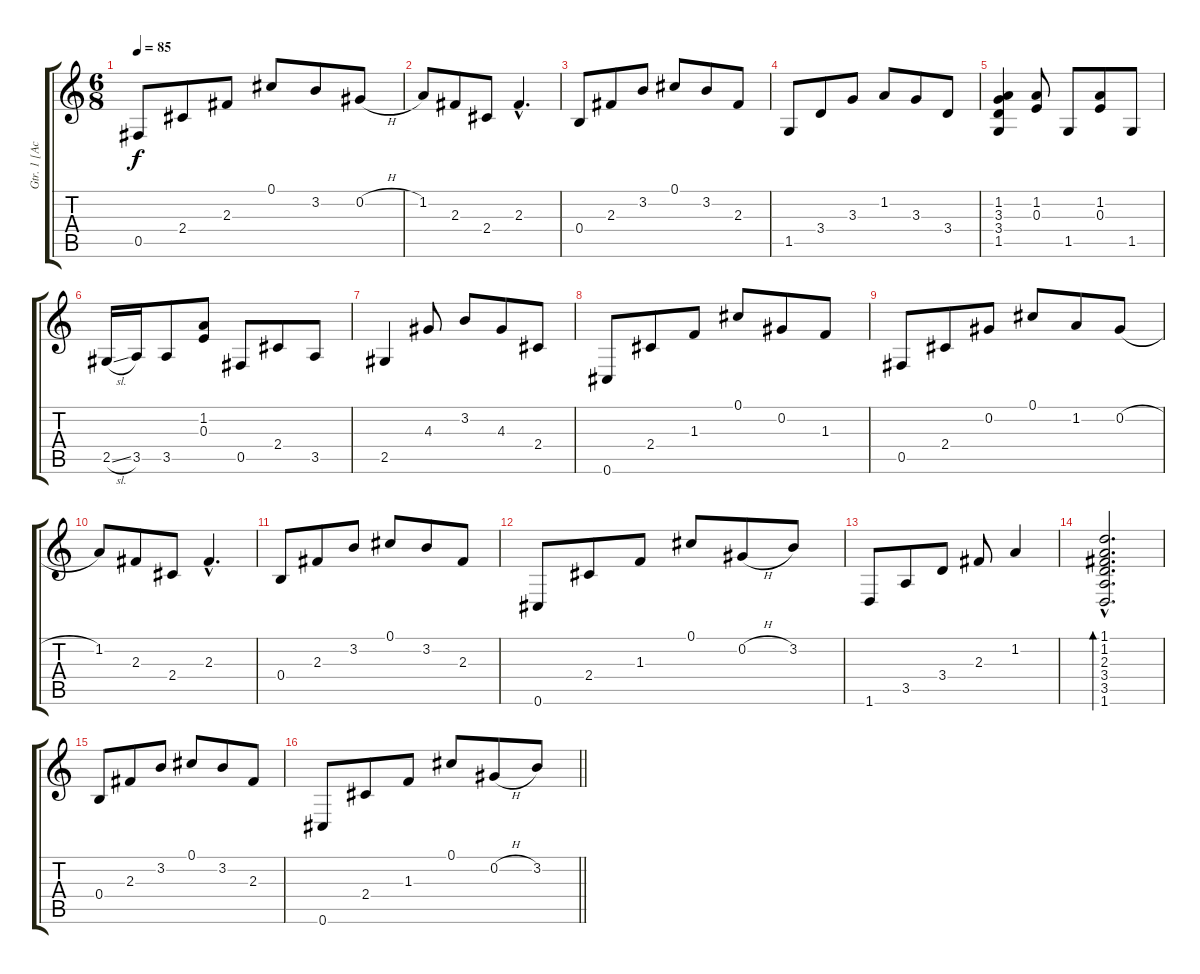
\track ("Gtr. 1 [Acoust]" "Gtr. 1 [Ac") {instrument acousticguitarsteel}
\staff {score tabs}
\tuning (Db4 Ab3 E3 B2 Gb2 Db2) {hide}
\ts (6 8)
\tempo 85
\clef g2
\ks c
0.5.8{dy f} 2.4.8 2.3.8 0.1.8 3.2.8 0.2{h}.8 |
1.2.8 2.3.8 2.4.8 2.3{hac}.4{d} |
0.4.8 2.3.8 3.2.8 0.1.8 3.2.8 2.3.8 |
1.5.8 3.4.8 3.3.8 1.2.8 3.3.8 3.4.8 |
(1.2 3.3 3.4 1.5).4 (1.2 0.3).8 1.5.8 (1.2 0.3).8 1.5.8 |
2.5{sl}.16 3.5.16 3.5.8 (1.2 0.3).8 0.5.8 2.4.8 3.5.8 |
2.5.4 4.3.8 3.2.8 4.3.8 2.4.8 |
0.6.8 2.4.8 1.3.8 0.1.8 0.2.8 1.3.8 |
0.5.8 2.4.8 0.2.8 0.1.8 1.2.8 0.2{h}.8 |
1.2.8 2.3.8 2.4.8 2.3{hac}.4{d} |
0.4.8 2.3.8 3.2.8 0.1.8 3.2.8 2.3.8 |
0.6.8 2.4.8 1.3.8 0.1.8 0.2{h}.8 3.2.8 |
1.6.8 3.5.8 3.4.8 2.3.8 1.2.4 |
(1.1{hac} 1.2{hac} 2.3{hac} 3.4{hac} 3.5{hac} 1.6{hac}).2{d bd 120} |
0.4.8 2.3.8 3.2.8 0.1.8 3.2.8 2.3.8 |
\barLineRight lightlight
0.6.8 2.4.8 1.3.8 0.1.8 0.2{h}.8 3.2.8
